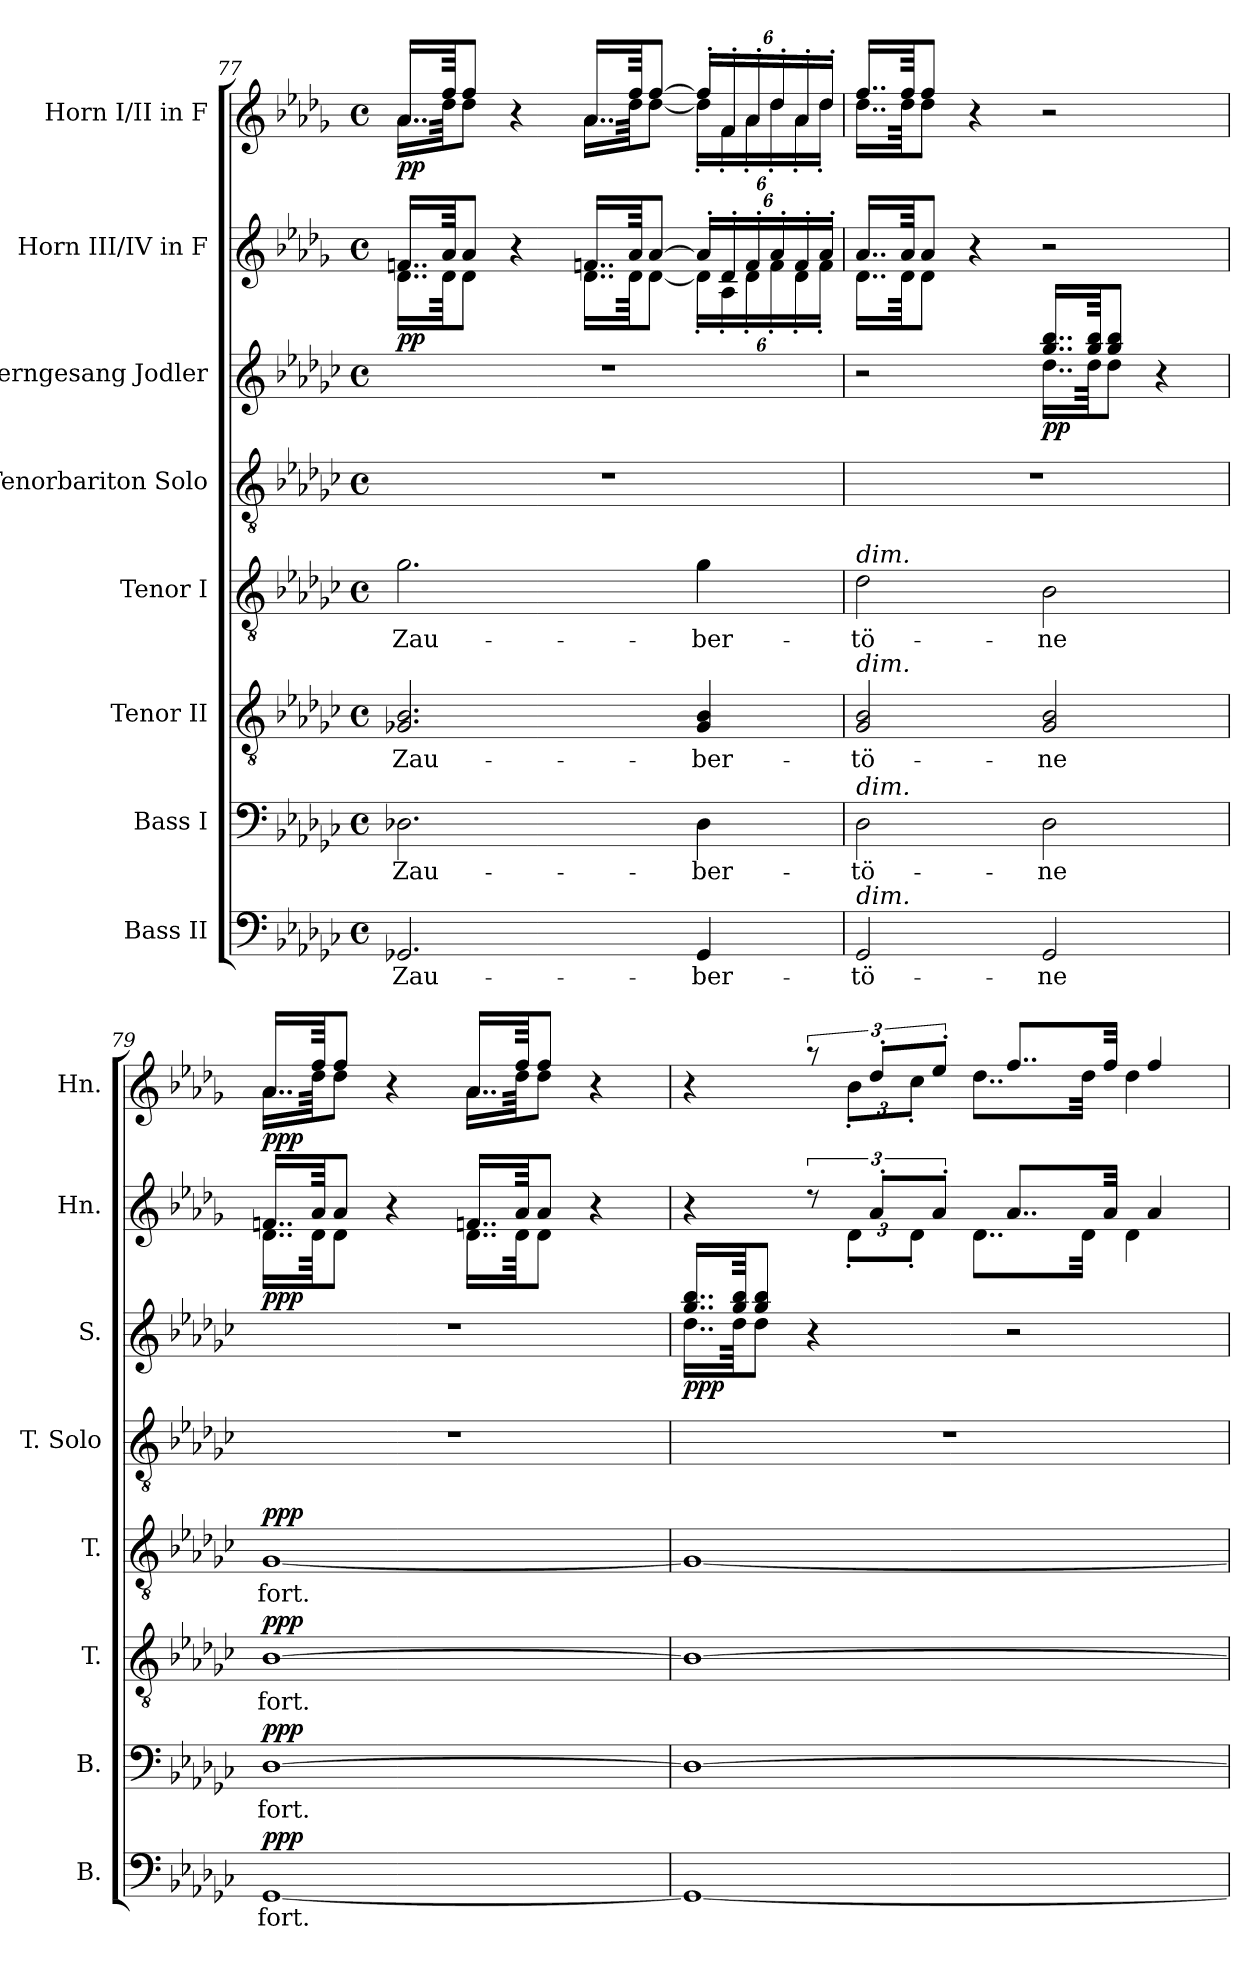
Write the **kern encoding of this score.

**kern	**text	**dynam	**kern	**text	**dynam	**kern	**text	**dynam	**kern	**text	**dynam	**kern	**kern	**dynam	**kern	**dynam	**kern	**dynam
*part8	*part8	*part8	*part7	*part7	*part7	*part6	*part6	*part6	*part5	*part5	*part5	*part4	*part3	*part3	*part2	*part2	*part1	*part1
*staff8	*staff8	*staff8	*staff7	*staff7	*staff7	*staff6	*staff6	*staff6	*staff5	*staff5	*staff5	*staff4	*staff3	*staff3	*staff2	*staff2	*staff1	*staff1
*I"Bass II	*	*	*I"Bass I	*	*	*I"Tenor II	*	*	*I"Tenor I	*	*	*I"Tenorbariton Solo	*I"Ferngesang Jodler	*	*I"Horn III/IV in F	*	*I"Horn I/II in F	*
*I'B.	*	*	*I'B.	*	*	*I'T.	*	*	*I'T.	*	*	*I'T. Solo	*I'S.	*	*I'Hn.	*	*I'Hn.	*
*clefF4	*	*	*clefF4	*	*	*clefGv2	*	*	*clefGv2	*	*	*clefGv2	*clefG2	*	*clefG2	*	*clefG2	*
*	*	*	*	*	*	*ITrd7c12	*	*	*ITrd7c12	*	*	*ITrd7c12	*	*	*ITrd4c7	*	*ITrd4c7	*
*k[b-e-a-d-g-c-]	*	*	*k[b-e-a-d-g-c-]	*	*	*k[b-e-a-d-g-c-]	*	*	*k[b-e-a-d-g-c-]	*	*	*k[b-e-a-d-g-c-]	*k[b-e-a-d-g-c-]	*	*k[b-e-a-d-g-c-]	*	*k[b-e-a-d-g-c-]	*
*G-:	*	*	*G-:	*	*	*G-:	*	*	*G-:	*	*	*G-:	*G-:	*	*G-:	*	*G-:	*
*M4/4	*	*	*M4/4	*	*	*M4/4	*	*	*M4/4	*	*	*M4/4	*M4/4	*	*M4/4	*	*M4/4	*
*met(c)	*	*	*met(c)	*	*	*met(c)	*	*	*met(c)	*	*	*met(c)	*met(c)	*	*met(c)	*	*met(c)	*
=77	=77	=77	=77	=77	=77	=77	=77	=77	=77	=77	=77	=77	=77	=77	=77	=77	=77	=77
!	!LO:LY:b	!	!	!LO:LY:b	!	!	!LO:LY:b	!	!	!LO:LY:b	!	!	!	!	!	!LO:DY:b	!	!LO:DY:b
*	*	*	*	*	*	*	*	*	*	*	*	*	*	*	*^	*	*^	*
2.GG-X/	Zau-	.	2.D-X\	Zau-	.	2.GG-X/ 2.BB-/	Zau-	.	2.G-\	Zau-	.	1r	1r	.	16..B-X/LL	16..G-\LL	pp	16..d-/LL	16..d-\LL	pp
.	.	.	.	.	.	.	.	.	.	.	.	.	.	.	64d-/JKK	64G-\JKK	.	64b-/JKK	64g-\JKK	.
.	.	.	.	.	.	.	.	.	.	.	.	.	.	.	8d-/J	8G-\J	.	8b-/J	8g-\J	.
.	.	.	.	.	.	.	.	.	.	.	.	.	.	.	4r	4ryy	.	4r	4ryy	.
.	.	.	.	.	.	.	.	.	.	.	.	.	.	.	16..B-X/LL	16..G-\LL	.	16..d-/LL	16..d-\LL	.
.	.	.	.	.	.	.	.	.	.	.	.	.	.	.	64d-/JKK	64G-\JKK	.	64b-/JKK	64g-\JKK	.
.	.	.	.	.	.	.	.	.	.	.	.	.	.	.	[8d-/J	[8G-\J	.	[8b-/J	[8g-\J	.
!	!LO:LY:b	!	!	!LO:LY:b	!	!	!LO:LY:b	!	!	!LO:LY:b	!	!	!	!	!	!	!	!	!	!
*	*	*	*	*	*	*	*	*	*	*	*	*	*	*	*Xbrackettup	*	*	*Xbrackettup	*	*
4GG-/	-ber-	.	4D-\	-ber-	.	4GG-/ 4BB-/	-ber-	.	4G-\	-ber-	.	.	.	.	24d-'/LL]	24G-'\LL]	.	24b-'/LL]	24g-'\LL]	.
.	.	.	.	.	.	.	.	.	.	.	.	.	.	.	24G-'/	24D-'\	.	24B-'/	24B-'\	.
.	.	.	.	.	.	.	.	.	.	.	.	.	.	.	24B-'/	24G-'\	.	24d-'/	24d-'\	.
.	.	.	.	.	.	.	.	.	.	.	.	.	.	.	24d-'/	24B-'\	.	24g-'/	24g-'\	.
.	.	.	.	.	.	.	.	.	.	.	.	.	.	.	24B-'/	24G-'\	.	24d-'/	24d-'\	.
.	.	.	.	.	.	.	.	.	.	.	.	.	.	.	24d-'/JJ	24B-'\JJ	.	24g-'/JJ	24g-'\JJ	.
=78	=78	=78	=78	=78	=78	=78	=78	=78	=78	=78	=78	=78	=78	=78	=78	=78	=78	=78	=78	=78
!	!	!	!	!	!	!	!	!	!LO:TX:a:i:t=dim.	!	!	!	!	!	!	!	!	!	!	!
!	!	!	!	!	!	!LO:TX:a:i:t=dim.	!	!	!	!	!	!	!	!	!	!	!	!	!	!
!	!	!	!LO:TX:a:i:t=dim.	!	!	!	!	!	!	!	!	!	!	!	!	!	!	!	!	!
!LO:TX:a:i:t=dim.	!	!	!	!	!	!	!	!	!	!	!	!	!	!	!	!	!	!	!	!
!	!LO:LY:b	!	!	!LO:LY:b	!	!	!LO:LY:b	!	!	!LO:LY:b	!	!	!	!	!	!	!	!	!	!
*	*	*	*	*	*	*	*	*	*	*	*	*	*^	*	*	*	*	*	*	*
2GG-/	-tö-	.	2D-\	-tö-	.	2GG-/ 2BB-/	-tö-	.	2D-\	-tö-	.	1r	2r	2ryy	.	16..d-/LL	16..G-\LL	.	16..b-/LL	16..g-\LL	.
.	.	.	.	.	.	.	.	.	.	.	.	.	.	.	.	64d-/JKK	64G-\JKK	.	64b-/JKK	64g-\JKK	.
.	.	.	.	.	.	.	.	.	.	.	.	.	.	.	.	8d-/J	8G-\J	.	8b-/J	8g-\J	.
.	.	.	.	.	.	.	.	.	.	.	.	.	.	.	.	4r	2.ryy	.	4r	2.ryy	.
!	!LO:LY:b	!	!	!LO:LY:b	!	!	!LO:LY:b	!	!	!LO:LY:b	!	!	!	!	!LO:DY:b	!	!	!	!	!	!
2GG-/	-ne	.	2D-\	-ne	.	2GG-/ 2BB-/	-ne	.	2BB-\	-ne	.	.	16..gg-/ 16..bb-/LL	16..dd-\LL	pp	2r	.	.	2r	.	.
.	.	.	.	.	.	.	.	.	.	.	.	.	64gg-/ 64bb-/JKK	64dd-\JKK	.	.	.	.	.	.	.
.	.	.	.	.	.	.	.	.	.	.	.	.	8gg-/ 8bb-/J	8dd-\J	.	.	.	.	.	.	.
.	.	.	.	.	.	.	.	.	.	.	.	.	4r	4ryy	.	.	.	.	.	.	.
*	*	*	*	*	*	*	*	*	*	*	*	*	*v	*v	*	*	*	*	*	*	*
!!LO:PB:g=z	!!
=79	=79	=79	=79	=79	=79	=79	=79	=79	=79	=79	=79	=79	=79	=79	=79	=79	=79	=79	=79	=79
*	*	*	*	*	*	*	*	*	*	*	*	*	*	*	*	*	*	*MM30	*	*
*	*	*	*	*	*	*	*	*	*	*	*	*	*^	*	*	*	*	*	*	*
!	!LO:LY:b	!LO:DY:b	!	!LO:LY:b	!LO:DY:b	!	!LO:LY:b	!LO:DY:b	!	!LO:LY:b	!LO:DY:b	!	!	!	!	!	!	!LO:DY:b	!	!	!LO:DY:b
*	*	*	*	*	*	*	*	*	*	*	*	*	*v	*v	*	*	*	*	*	*	*
[1GG-	fort.	ppp	[1D-	fort.	ppp	[1BB-	fort.	ppp	[1GG-	fort.	ppp	1r	1r	.	16..B-X/LL	16..G-\LL	ppp	16..d-/LL	16..d-\LL	ppp
.	.	.	.	.	.	.	.	.	.	.	.	.	.	.	64d-/JKK	64G-\JKK	.	64b-/JKK	64g-\JKK	.
.	.	.	.	.	.	.	.	.	.	.	.	.	.	.	8d-/J	8G-\J	.	8b-/J	8g-\J	.
.	.	.	.	.	.	.	.	.	.	.	.	.	.	.	4r	4ryy	.	4r	4ryy	.
.	.	.	.	.	.	.	.	.	.	.	.	.	.	.	16..B-X/LL	16..G-\LL	.	16..d-/LL	16..d-\LL	.
.	.	.	.	.	.	.	.	.	.	.	.	.	.	.	64d-/JKK	64G-\JKK	.	64b-/JKK	64g-\JKK	.
.	.	.	.	.	.	.	.	.	.	.	.	.	.	.	8d-/J	8G-\J	.	8b-/J	8g-\J	.
.	.	.	.	.	.	.	.	.	.	.	.	.	.	.	4r	4ryy	.	4r	4ryy	.
=80	=80	=80	=80	=80	=80	=80	=80	=80	=80	=80	=80	=80	=80	=80	=80	=80	=80	=80	=80	=80
*	*	*	*	*	*	*	*	*	*	*	*	*	*^	*	*	*	*	*	*	*
!	!	!	!	!	!	!	!	!	!	!	!	!	!	!	!LO:DY:b	!	!	!	!	!	!
1GG-_	.	.	1D-_	.	.	1BB-_	.	.	1GG-_	.	.	1r	16..gg-/ 16..bb-/LL	16..dd-\LL	ppp	4r	640%213ryy	.	4r	640%213ryy	.
.	.	.	.	.	.	.	.	.	.	.	.	.	64gg-/ 64bb-/JKK	64dd-\JKK	.	.	.	.	.	.	.
.	.	.	.	.	.	.	.	.	.	.	.	.	8gg-/ 8bb-/J	8dd-\J	.	.	.	.	.	.	.
*	*	*	*	*	*	*	*	*	*	*	*	*	*	*	*	*brackettup	*	*	*brackettup	*	*
.	.	.	.	.	.	.	.	.	.	.	.	.	4r	2.ryy	.	12r	.	.	12r	.	.
*	*	*	*	*	*	*	*	*	*	*	*	*	*	*	*	*	*Xbrackettup	*	*	*Xbrackettup	*
.	.	.	.	.	.	.	.	.	.	.	.	.	.	.	.	.	12G-'\L	.	.	12e-'\L	.
.	.	.	.	.	.	.	.	.	.	.	.	.	.	.	.	12d-'/L	.	.	12g-'/L	.	.
.	.	.	.	.	.	.	.	.	.	.	.	.	.	.	.	.	12G-'\J	.	.	12f'\J	.
.	.	.	.	.	.	.	.	.	.	.	.	.	.	.	.	12d-'/J	.	.	12a-'/J	.	.
.	.	.	.	.	.	.	.	.	.	.	.	.	.	.	.	.	8..G-\L	.	.	8..g-\L	.
.	.	.	.	.	.	.	.	.	.	.	.	.	2r	.	.	8..d-/L	.	.	8..b-/L	.	.
.	.	.	.	.	.	.	.	.	.	.	.	.	.	.	.	.	32G-\Jkk	.	.	32g-\Jkk	.
.	.	.	.	.	.	.	.	.	.	.	.	.	.	.	.	32d-/Jkk	.	.	32b-/Jkk	.	.
.	.	.	.	.	.	.	.	.	.	.	.	.	.	.	.	.	4G-\	.	.	4g-\	.
.	.	.	.	.	.	.	.	.	.	.	.	.	.	.	.	4d-/	.	.	4b-/	.	.
.	.	.	.	.	.	.	.	.	.	.	.	.	.	.	.	.	1920ryy	.	.	1920ryy	.
*	*	*	*	*	*	*	*	*	*	*	*	*	*v	*v	*	*	*	*	*v	*v	*
*	*	*	*	*	*	*	*	*	*	*	*	*	*	*	*v	*v	*	*	*
=	=	=	=	=	=	=	=	=	=	=	=	=	=	=	=	=	=	=
*-	*-	*-	*-	*-	*-	*-	*-	*-	*-	*-	*-	*-	*-	*-	*-	*-	*-	*-
